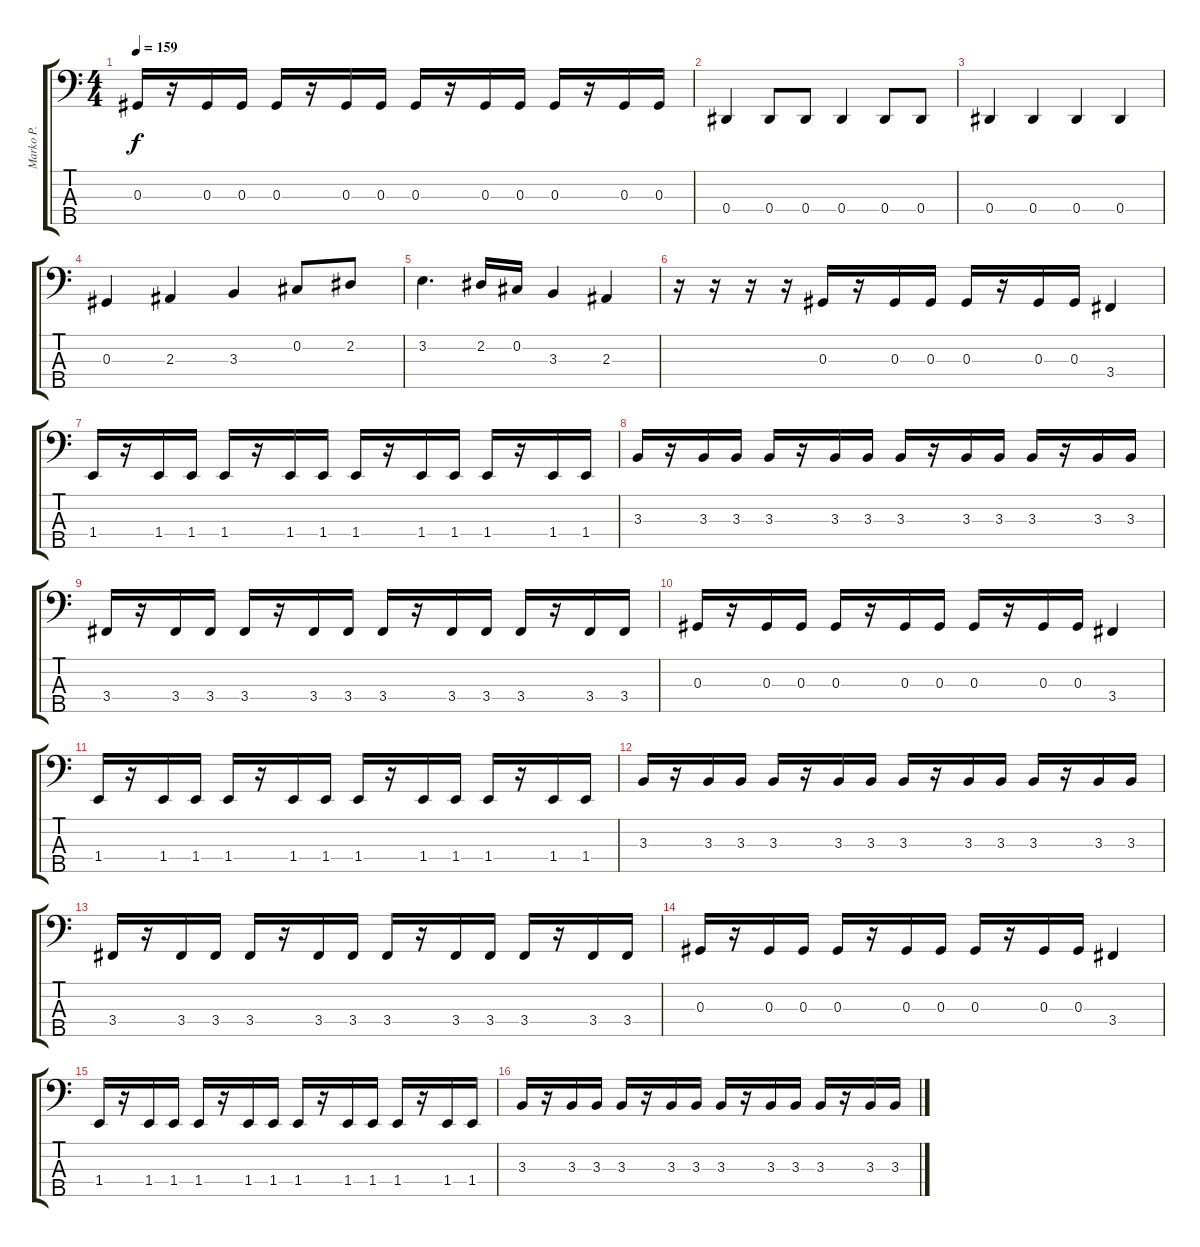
\track ("Marko P." "Marko P.") {instrument electricbassfinger}
\staff {score tabs}
\tuning (Gb2 Db2 Ab1 Eb1 Bb0) {hide}
\ts (4 4)
\tempo 159
\clef f4
\ks c
0.3.16{dy f} r.16 0.3.16 0.3.16 0.3.16 r.16 0.3.16 0.3.16 0.3.16 r.16 0.3.16 0.3.16 0.3.16 r.16 0.3.16 0.3.16 |
0.4.4 0.4.8 0.4.8 0.4.4 0.4.8 0.4.8 |
0.4.4 0.4.4 0.4.4 0.4.4 |
0.3.4 2.3.4 3.3.4 0.2.8 2.2.8 |
3.2.4{d} 2.2.16 0.2.16 3.3.4 2.3.4 |
r.16 r.16 r.16 r.16 0.3.16 r.16 0.3.16 0.3.16 0.3.16 r.16 0.3.16 0.3.16 3.4.4 |
1.4.16 r.16 1.4.16 1.4.16 1.4.16 r.16 1.4.16 1.4.16 1.4.16 r.16 1.4.16 1.4.16 1.4.16 r.16 1.4.16 1.4.16 |
3.3.16 r.16 3.3.16 3.3.16 3.3.16 r.16 3.3.16 3.3.16 3.3.16 r.16 3.3.16 3.3.16 3.3.16 r.16 3.3.16 3.3.16 |
3.4.16 r.16 3.4.16 3.4.16 3.4.16 r.16 3.4.16 3.4.16 3.4.16 r.16 3.4.16 3.4.16 3.4.16 r.16 3.4.16 3.4.16 |
0.3.16 r.16 0.3.16 0.3.16 0.3.16 r.16 0.3.16 0.3.16 0.3.16 r.16 0.3.16 0.3.16 3.4.4 |
1.4.16 r.16 1.4.16 1.4.16 1.4.16 r.16 1.4.16 1.4.16 1.4.16 r.16 1.4.16 1.4.16 1.4.16 r.16 1.4.16 1.4.16 |
3.3.16 r.16 3.3.16 3.3.16 3.3.16 r.16 3.3.16 3.3.16 3.3.16 r.16 3.3.16 3.3.16 3.3.16 r.16 3.3.16 3.3.16 |
3.4.16 r.16 3.4.16 3.4.16 3.4.16 r.16 3.4.16 3.4.16 3.4.16 r.16 3.4.16 3.4.16 3.4.16 r.16 3.4.16 3.4.16 |
0.3.16 r.16 0.3.16 0.3.16 0.3.16 r.16 0.3.16 0.3.16 0.3.16 r.16 0.3.16 0.3.16 3.4.4 |
1.4.16 r.16 1.4.16 1.4.16 1.4.16 r.16 1.4.16 1.4.16 1.4.16 r.16 1.4.16 1.4.16 1.4.16 r.16 1.4.16 1.4.16 |
3.3.16 r.16 3.3.16 3.3.16 3.3.16 r.16 3.3.16 3.3.16 3.3.16 r.16 3.3.16 3.3.16 3.3.16 r.16 3.3.16 3.3.16
